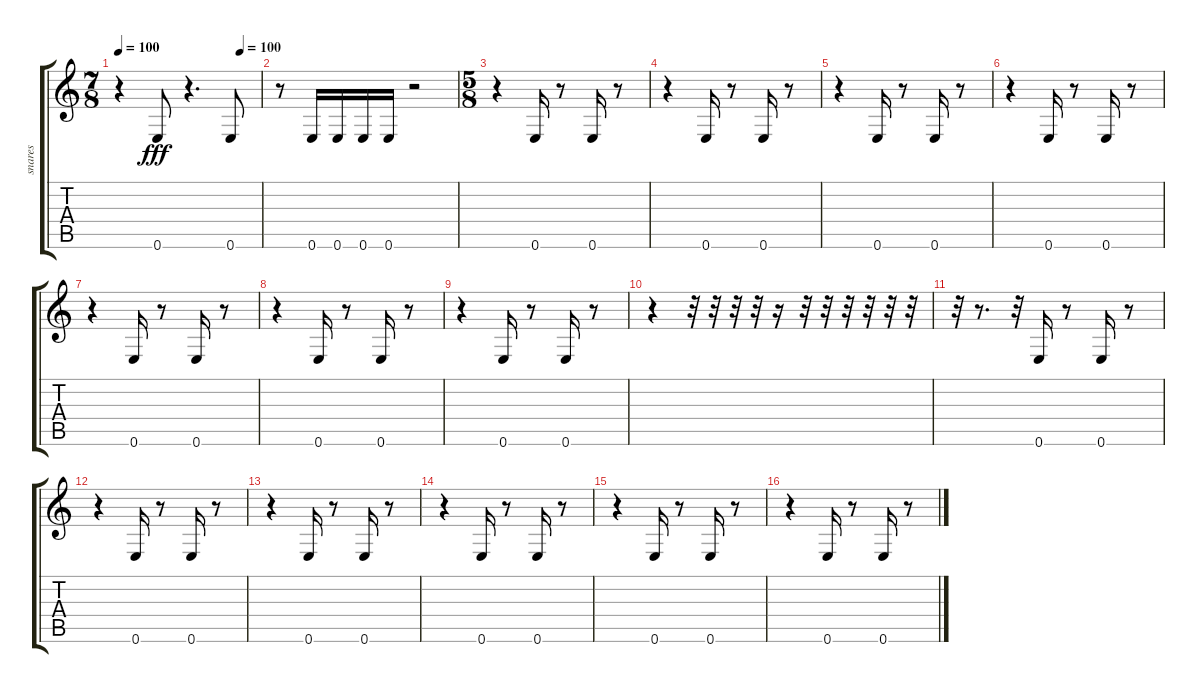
\track ("snares" "snares") {instrument acousticguitarsteel}
\staff {score tabs}
\tuning (E4 B3 G3 D3 A2 E2) {hide}
\ts (7 8)
\tempo 100
\tempo (100 0.8571428571428571)
\clef g2
\ks c
r.4{dy fff} 0.6.8 r.4{d} 0.6.8 |
r.8 0.6.16 0.6.16 0.6.16 0.6.16 r.2 |
\ts (5 8)
r.4 0.6.16 r.8 0.6.16 r.8 |
r.4 0.6.16 r.8 0.6.16 r.8 |
r.4 0.6.16 r.8 0.6.16 r.8 |
r.4 0.6.16 r.8 0.6.16 r.8 |
r.4 0.6.16 r.8 0.6.16 r.8 |
r.4 0.6.16 r.8 0.6.16 r.8 |
r.4 0.6.16 r.8 0.6.16 r.8 |
r.4 r.32 r.32 r.32 r.32 r.16 r.32 r.32 r.32 r.32 r.32 r.32 |
r.32 r.8{d} r.32 0.6.16 r.8 0.6.16 r.8 |
r.4 0.6.16 r.8 0.6.16 r.8 |
r.4 0.6.16 r.8 0.6.16 r.8 |
r.4 0.6.16 r.8 0.6.16 r.8 |
r.4 0.6.16 r.8 0.6.16 r.8 |
r.4 0.6.16 r.8 0.6.16 r.8
